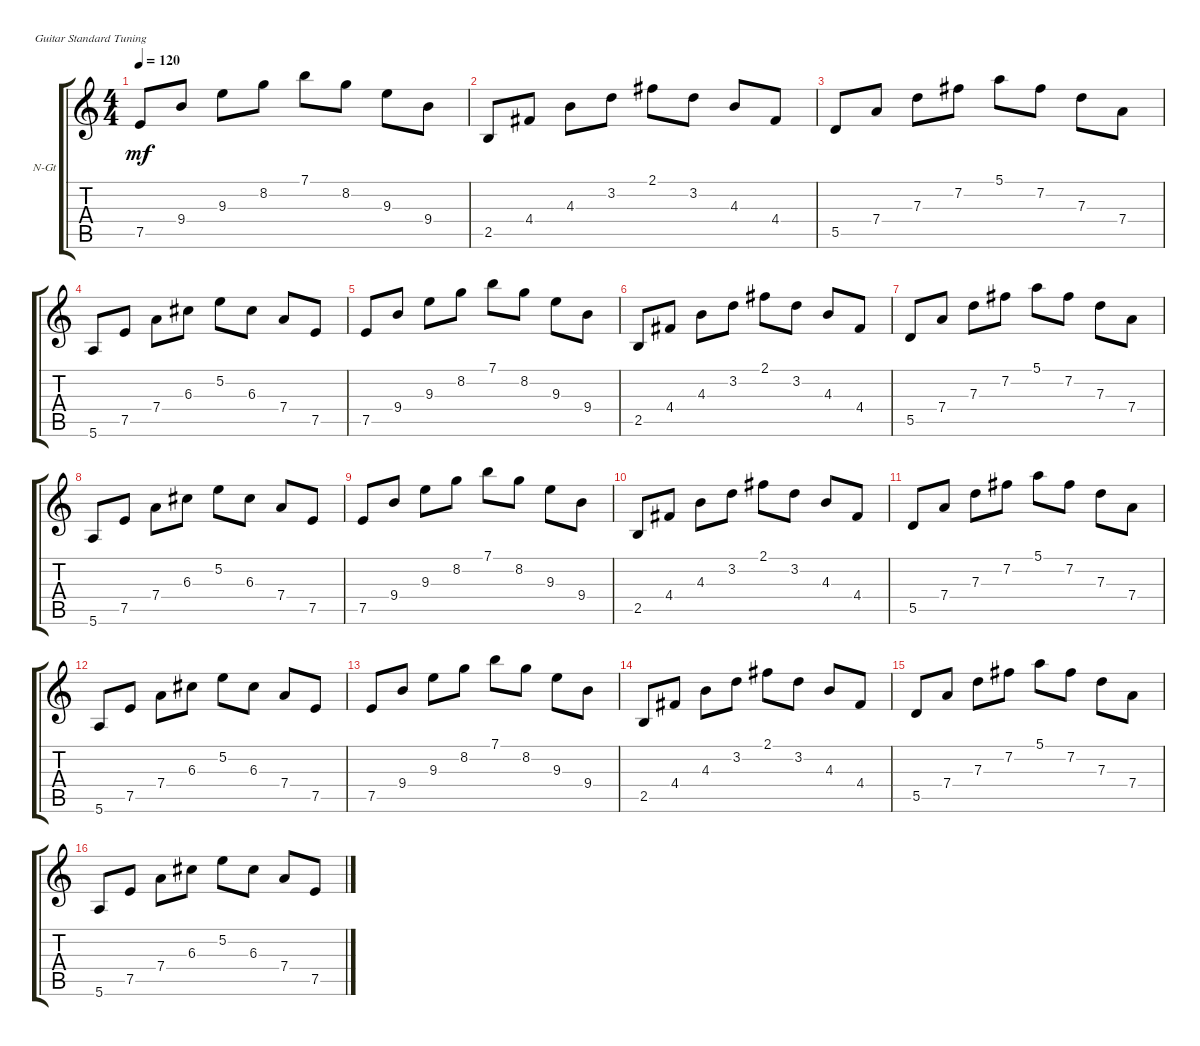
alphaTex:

\defaultSystemsLayout 4
\bracketExtendMode groupsimilarinstruments
\firstSystemTrackNameOrientation horizontal
\otherSystemsTrackNameOrientation horizontal
\track ("Nylon Guitar" "N-Gt") {instrument acousticguitarnylon}
\staff {score tabs}
\tuning (E4 B3 G3 D3 A2 E2)
\ts (4 4)
\tempo 120
\clef g2
\ks c
7.5.8{dy mf} 9.4.8 9.3.8 8.2.8 7.1.8 8.2.8 9.3.8 9.4.8 |
2.5.8 4.4.8 4.3.8 3.2.8 2.1.8 3.2.8 4.3.8 4.4.8 |
5.5.8 7.4.8 7.3.8 7.2.8 5.1.8 7.2.8 7.3.8 7.4.8 |
5.6.8 7.5.8 7.4.8 6.3.8 5.2.8 6.3.8 7.4.8 7.5.8 |
7.5.8 9.4.8 9.3.8 8.2.8 7.1.8 8.2.8 9.3.8 9.4.8 |
2.5.8 4.4.8 4.3.8 3.2.8 2.1.8 3.2.8 4.3.8 4.4.8 |
5.5.8 7.4.8 7.3.8 7.2.8 5.1.8 7.2.8 7.3.8 7.4.8 |
5.6.8 7.5.8 7.4.8 6.3.8 5.2.8 6.3.8 7.4.8 7.5.8 |
7.5.8 9.4.8 9.3.8 8.2.8 7.1.8 8.2.8 9.3.8 9.4.8 |
2.5.8 4.4.8 4.3.8 3.2.8 2.1.8 3.2.8 4.3.8 4.4.8 |
5.5.8 7.4.8 7.3.8 7.2.8 5.1.8 7.2.8 7.3.8 7.4.8 |
5.6.8 7.5.8 7.4.8 6.3.8 5.2.8 6.3.8 7.4.8 7.5.8 |
7.5.8 9.4.8 9.3.8 8.2.8 7.1.8 8.2.8 9.3.8 9.4.8 |
2.5.8 4.4.8 4.3.8 3.2.8 2.1.8 3.2.8 4.3.8 4.4.8 |
5.5.8 7.4.8 7.3.8 7.2.8 5.1.8 7.2.8 7.3.8 7.4.8 |
5.6.8 7.5.8 7.4.8 6.3.8 5.2.8 6.3.8 7.4.8 7.5.8
